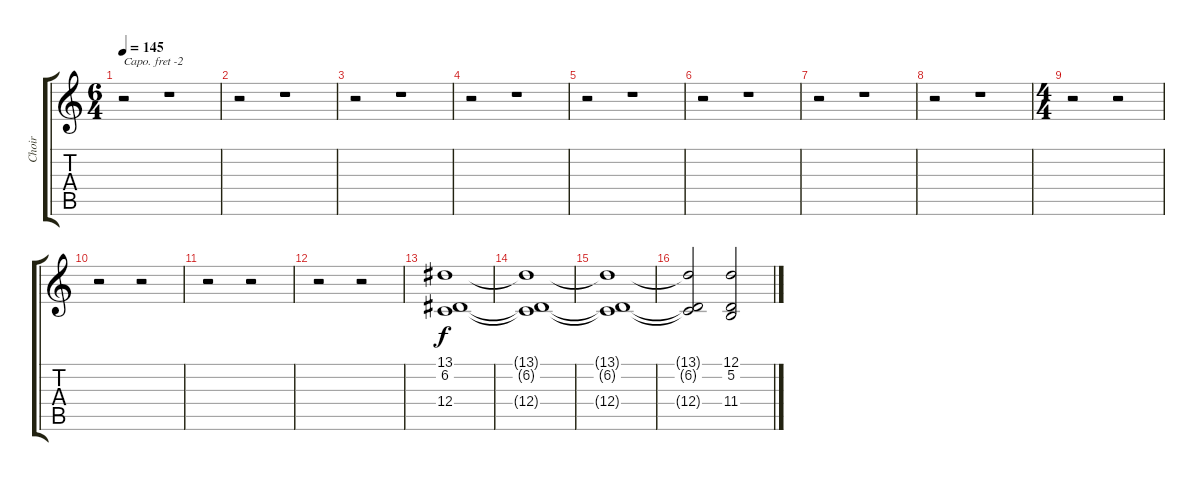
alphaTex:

\track ("Choir" "Choir") {instrument choiraahs}
\staff {score tabs}
\capo -2
\tuning (E4 B3 G3 D3 A2 D2) {hide}
\ts (6 4)
\tempo 145
\clef g2
\ks c
r.2{dy f} r.1 |
r.2 r.1 |
r.2 r.1 |
r.2 r.1 |
r.2 r.1 |
r.2 r.1 |
r.2 r.1 |
r.2 r.1 |
\ts (4 4)
r.2 r.2 |
r.2 r.2 |
r.2 r.2 |
r.2 r.2 |
(13.1 6.2 12.4).1 |
(13.1{t} 6.2{t} 12.4{t}).1 |
(13.1{t} 6.2{t} 12.4{t}).1 |
(13.1{t} 6.2{t} 12.4{t}).2 (12.1 5.2 11.4).2
